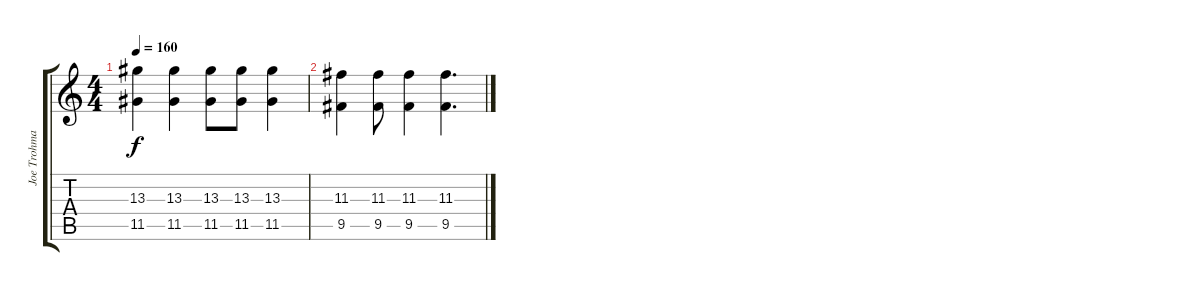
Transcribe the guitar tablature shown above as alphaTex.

\track ("Joe Trohman" "Joe Trohma") {instrument overdrivenguitar}
\staff {score tabs}
\tuning (E4 B3 G3 D3 A2 E2) {hide}
\ts (4 4)
\tempo 160
\clef g2
\ks c
(13.3 11.5).4{dy f} (13.3 11.5).4 (13.3 11.5).8 (13.3 11.5).8 (13.3 11.5).4 |
(11.3 9.5).4 (11.3 9.5).8 (11.3 9.5).4 (11.3 9.5).4{d}
